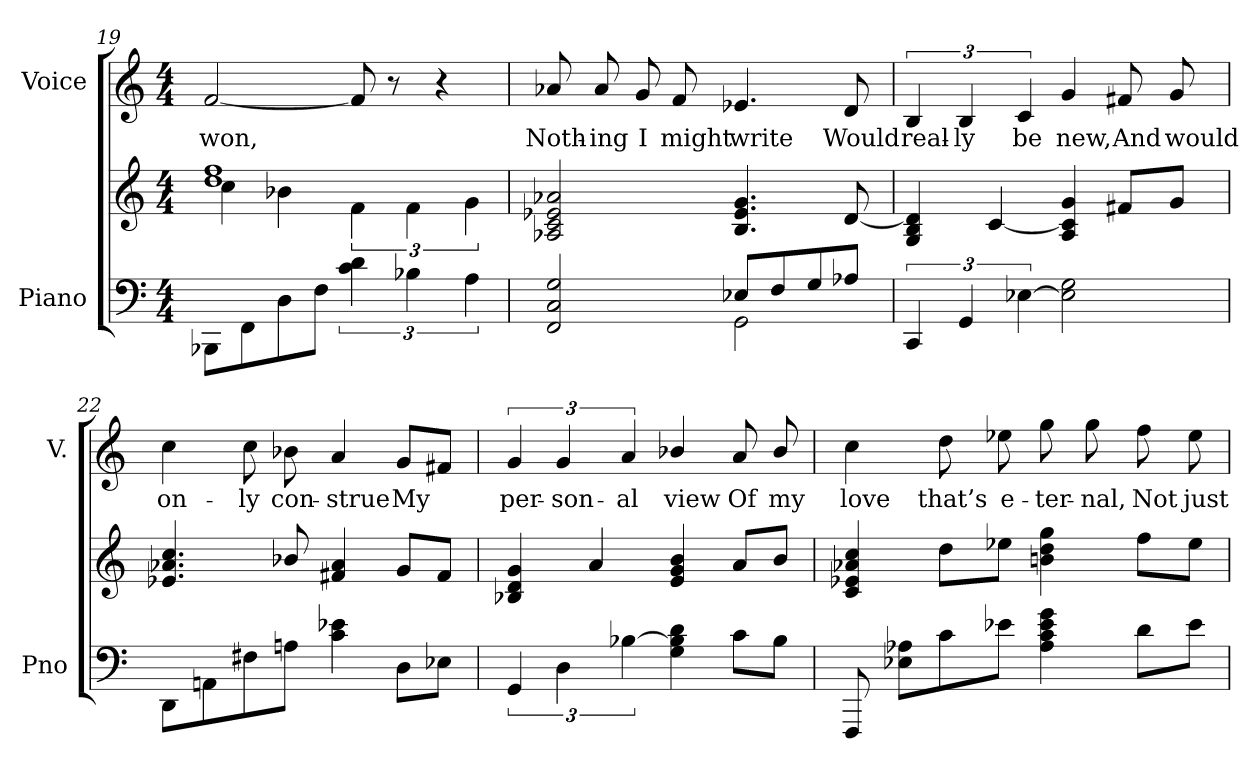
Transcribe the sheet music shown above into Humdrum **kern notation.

**kern	**kern	**kern	**text
*part2	*part2	*part1	*part1
*staff3	*staff2	*staff1	*staff1
*I"Piano	*	*I"Voice	*
*I'Pno	*	*I'V.	*
!!LO:PB:g=z
*clefF4	*clefG2	*clefG2	*
*k[]	*k[]	*k[]	*
*M4/4	*M4/4	*M4/4	*
=19	=19	=19	=19
*	*^	*	*
!	!	!	!	!LO:LY:b
8BBB-X\L	1ff 1dd	4cc\	[<2f/	won,
8FF\	.	.	.	.
8D\	.	4b-X\	.	.
8F\J	.	.	.	.
6d\ 6c\	.	6f\	8f/]	.
.	.	.	8r	.
6B-X\	.	6f\	.	.
.	.	.	4r	.
6A\	.	6g\	.	.
*	*v	*v	*	*
=20	=20	=20	=20
*^	*	*	*
*	*	*^	*	*
!	!	!	!	!	!LO:LY:b
*	*	*v	*v	*	*
2G/ 2C/ 2FF/	2ryy	2a-X/ 2e-X/ 2c/ 2A-X/	8a-X/	Noth-
!	!	!	!	!LO:LY:b
.	.	.	8a-/	-ing
!	!	!	!	!LO:LY:b
.	.	.	8g/	I
!	!	!	!	!LO:LY:b
.	.	.	8f/	might
!	!	!	!	!LO:LY:b
8E-X/L	2GG\	4.g/ 4.e-/ 4.B/	4.e-X/	write
8F/	.	.	.	.
8G/	.	.	.	.
!	!	!	!	!LO:LY:b
8A-X/J	.	[>8d/	8d/	Would
*v	*v	*	*	*
=21	=21	=21	=21
!	!	!	!LO:LY:b
6CC/	4d/] 4B/ 4G/	6B/	real-
!	!	!	!LO:LY:b
6GG/	.	6B/	-ly
.	[<4c/	.	.
!	!	!	!LO:LY:b
[6E-X\	.	6c/	be
!	!	!	!LO:LY:b
2G\ 2E-\]	4g/ 4c/] 4A/	4g/	new,
!	!	!	!LO:LY:b
.	8f#X/L	8f#X/	And
!	!	!	!LO:LY:b
.	8g/J	8g/	would
!!LO:LB:g=z
=22	=22	=22	=22
!	!	!	!LO:LY:b
8DD\L	4.cc/ 4.a-X/ 4.e-X/	4cc\	on-
8AAn\	.	.	.
!	!	!	!LO:LY:b
8F#X\	.	8cc\	-ly
!	!	!	!LO:LY:b
8An\J	8b-X/	8b-X\	con-
!	!	!	!LO:LY:b
4e-X\ 4c\	4a-/ 4f#X/	4a/	-strue
!	!	!	!LO:LY:b
8D\L	8g/L	8g/L	My
8E-X\J	8f#/J	8f#X/J	.
=23	=23	=23	=23
!	!	!	!LO:LY:b
6GG/	4g/ 4d/ 4B-X/	6g/	per-
!	!	!	!LO:LY:b
6D\	.	6g/	-son-
.	4a/	.	.
!	!	!	!LO:LY:b
[6B-X\	.	6a/	-al
!	!	!	!LO:LY:b
4d\ 4B-\] 4G\	4b/ 4g/ 4e/	4b-X/	view
!	!	!	!LO:LY:b
8c\L	8a/L	8a/	Of
!	!	!	!LO:LY:b
8B-\J	8b/J	8b-/	my
=24	=24	=24	=24
!	!	!	!LO:LY:b
8FFF/	4cc/ 4a-X/ 4e-X/ 4c/	4cc\	love
8A-X\ 8E-X\L	.	.	.
!	!	!	!LO:LY:b
8c\	8dd\L	8dd\	that’s
!	!	!	!LO:LY:b
8e-X\J	8ee-X\J	8ee-X\	e-
!	!	!	!LO:LY:b
4g\ 4e-\ 4c\ 4A-\	4gg\ 4dd\ 4bn\	8gg\	-ter-
!	!	!	!LO:LY:b
.	.	8gg\	-nal,
!	!	!	!LO:LY:b
8d\L	8ff\L	8ff\	Not
!	!	!	!LO:LY:b
8e-\J	8ee-\J	8ee-\	just
=	=	=	=
*-	*-	*-	*-
